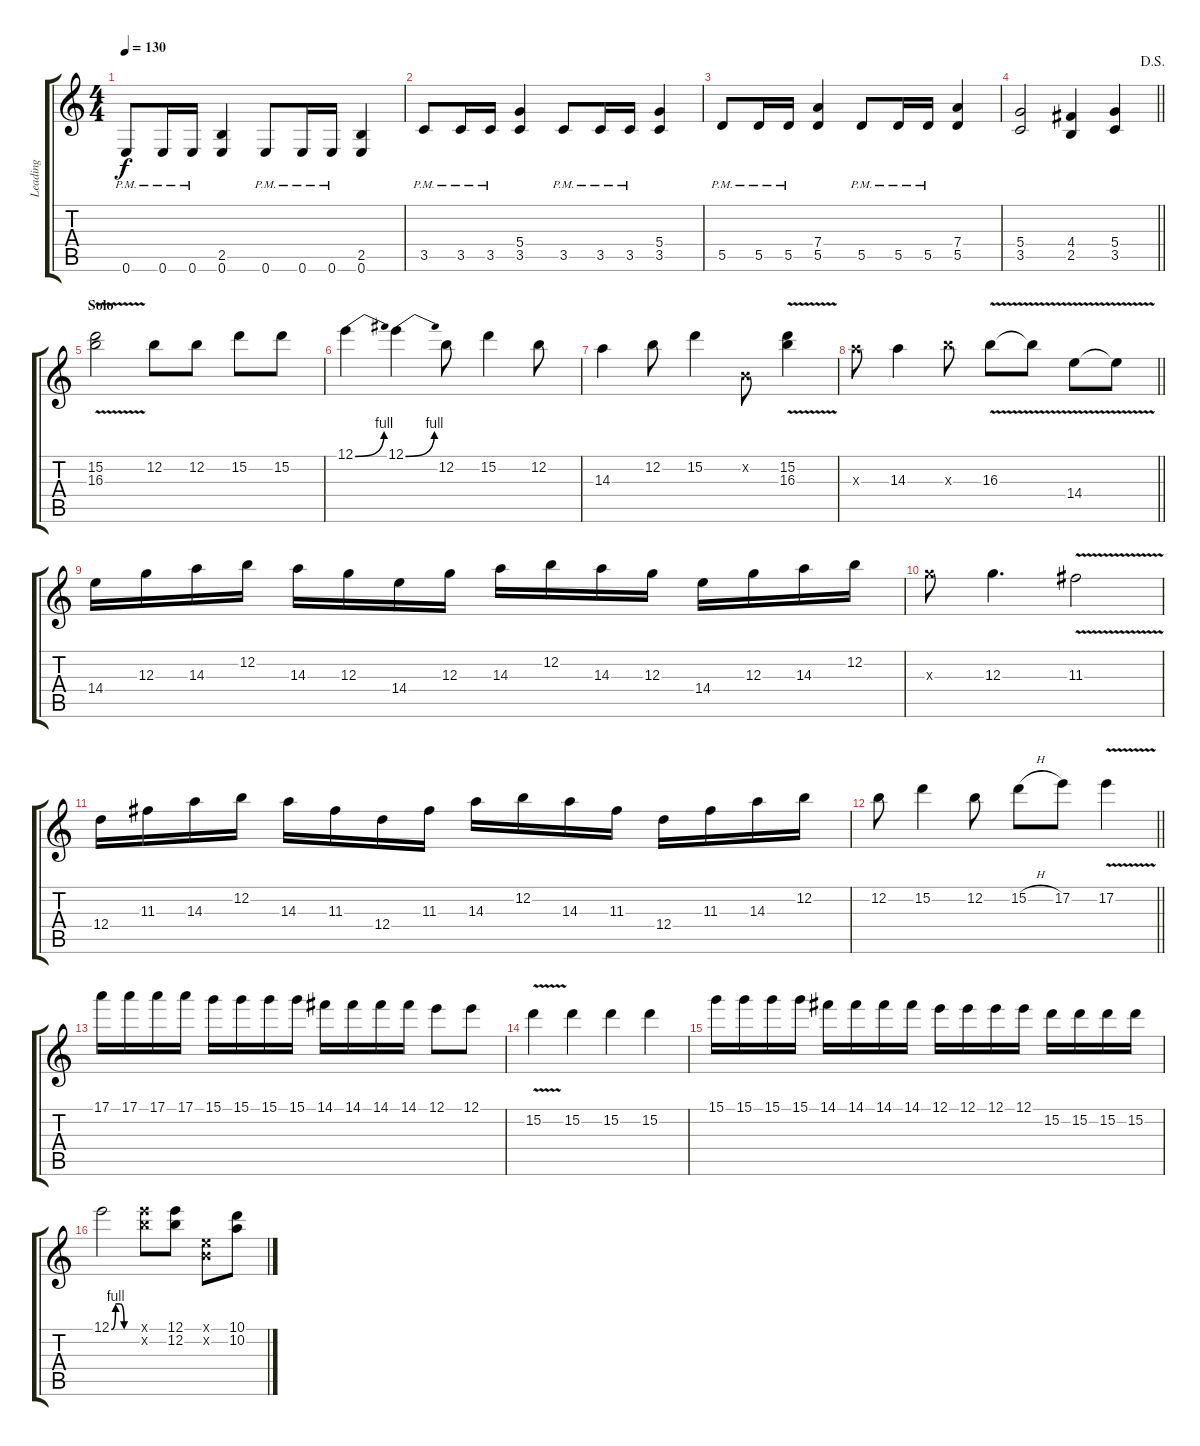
\track ("Leading" "Leading") {instrument acousticguitarsteel}
\staff {score tabs}
\tuning (E4 B3 G3 D3 A2 E2) {hide}
\ts (4 4)
\tempo 130
\clef g2
\ks c
0.6{pm}.8{dy f} 0.6{pm}.16 0.6{pm}.16 (2.5 0.6).4 0.6{pm}.8 0.6{pm}.16 0.6{pm}.16 (2.5 0.6).4 |
3.5{pm}.8 3.5{pm}.16 3.5{pm}.16 (5.4 3.5).4 3.5{pm}.8 3.5{pm}.16 3.5{pm}.16 (5.4 3.5).4 |
5.5{pm}.8 5.5{pm}.16 5.5{pm}.16 (7.4 5.5).4 5.5{pm}.8 5.5{pm}.16 5.5{pm}.16 (7.4 5.5).4 |
\jump dalsegno
\barLineRight lightlight
(5.4 3.5).2 (4.4 2.5).4 (5.4 3.5).4 |
\section ("" "Solo")
(15.2 16.3{v}).2{instrument overdrivenguitar} 12.2.8 12.2.8 15.2.8 15.2.8 |
12.1{be (bend 0 0 60 4)}.4 12.1{be (bend 0 0 60 4)}.4 12.2.8 15.2.4 12.2.8 |
14.3.4 12.2.8 15.2.4 0.2{x}.8 (15.2 16.3{v}).4 |
\barLineRight lightlight
14.3{x}.8 14.3.4 16.3{x}.8 16.3{v}.8 16.3{v t}.8 14.4{v}.8 14.4{v t}.8 |
14.4.16 12.3.16 14.3.16 12.2.16 14.3.16 12.3.16 14.4.16 12.3.16 14.3.16 12.2.16 14.3.16 12.3.16 14.4.16 12.3.16 14.3.16 12.2.16 |
12.3{x}.8 12.3.4{d} 11.3{v}.2 |
12.4.16 11.3.16 14.3.16 12.2.16 14.3.16 11.3.16 12.4.16 11.3.16 14.3.16 12.2.16 14.3.16 11.3.16 12.4.16 11.3.16 14.3.16 12.2.16 |
\barLineRight lightlight
12.2.8 15.2.4 12.2.8 15.2{h}.8 17.2.8 17.2{v}.4 |
17.1.16 17.1.16 17.1.16 17.1.16 15.1.16 15.1.16 15.1.16 15.1.16 14.1.16 14.1.16 14.1.16 14.1.16 12.1.8 12.1.8 |
15.2{v}.4 15.2.4 15.2.4 15.2.4 |
15.1.16 15.1.16 15.1.16 15.1.16 14.1.16 14.1.16 14.1.16 14.1.16 12.1.16 12.1.16 12.1.16 12.1.16 15.2.16 15.2.16 15.2.16 15.2.16 |
12.1{be (custom 0 0 10 4 20 4 30 0 60 0)}.2 (12.1{x} 12.2{x}).8 (12.1 12.2).8 (0.1{x} 0.2{x}).8 (10.1 10.2).8
